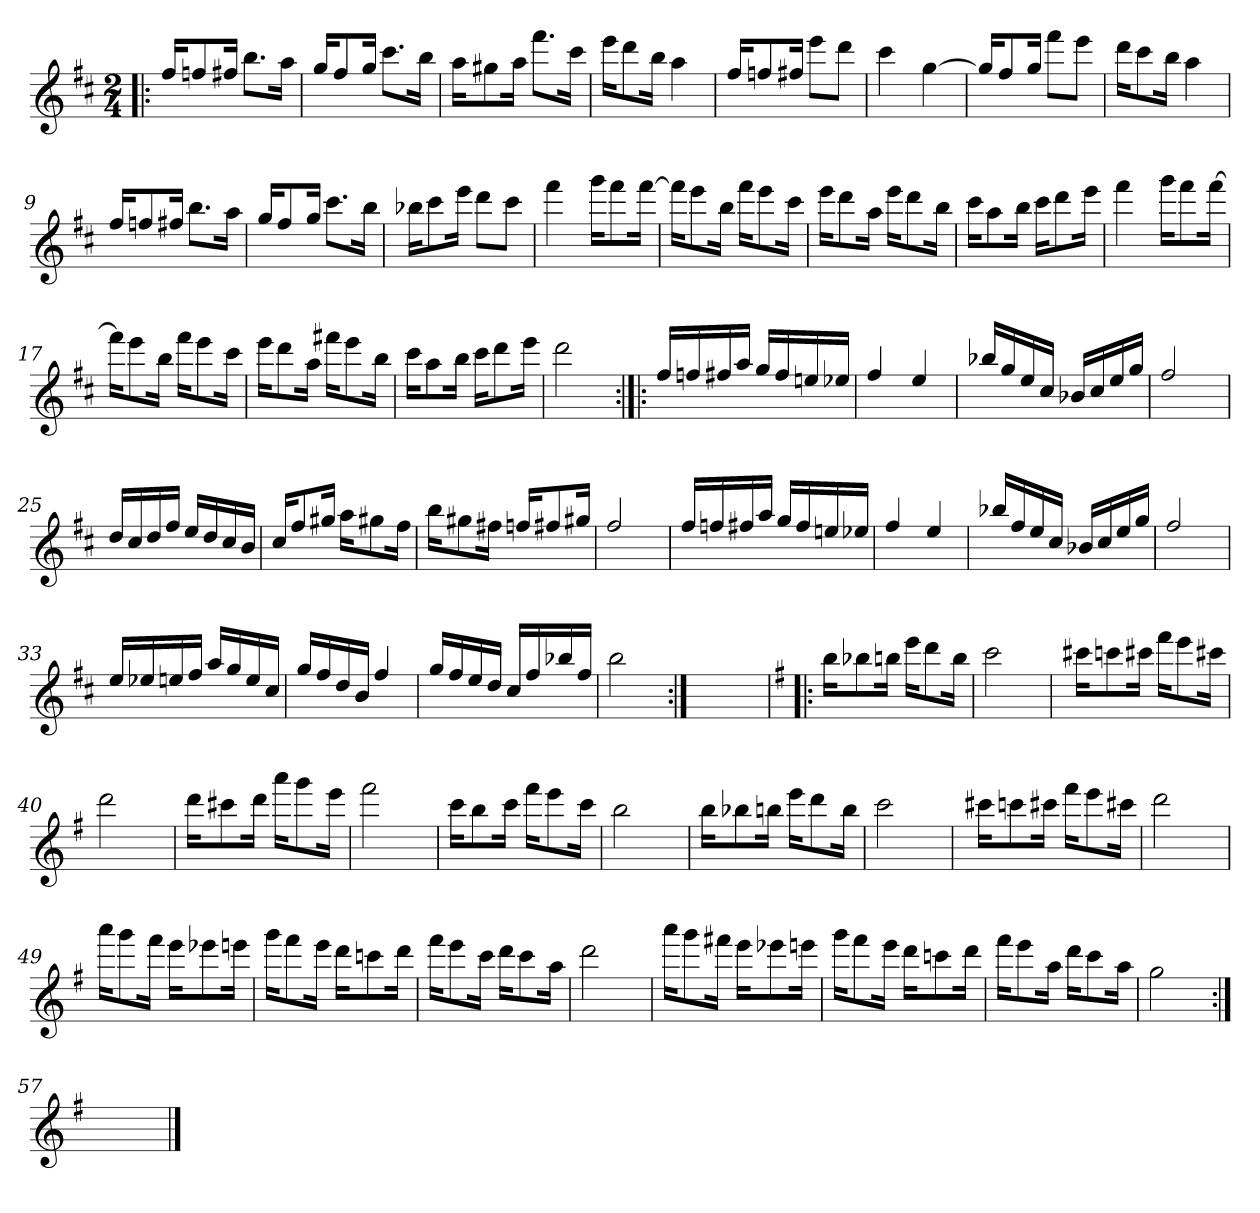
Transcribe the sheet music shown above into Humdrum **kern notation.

**kern
*part1
*staff1
*clefG2
*k[f#c#]
*D:
*M2/4
=1!|:
16ff#/KL
8ffn/
16ff#X/Jk
8.bb\L
16aa\Jk
=2
16gg/KL
8ff#/
16gg/Jk
8.ccc#\L
16bb\Jk
=3
16aa\KL
8gg#X\
16aa\Jk
8.fff#\L
16ccc#\Jk
=4
16eee\KL
8ddd\
16bb\Jk
4aa\
=5
16ff#/KL
8ffn/
16ff#X/Jk
8eee\L
8ddd\J
!!LO:LB:g=z
=6
4ccc#\
[4gg\
=7
16gg/KL]
8ff#/
16gg/Jk
8fff#\L
8eee\J
=8
16ddd\KL
8ccc#\
16bb\Jk
4aa\
=9
16ff#/KL
8ffn/
16ff#X/Jk
8.bb\L
16aa\Jk
=10
16gg/KL
8ff#/
16gg/Jk
8.ccc#\L
16bb\Jk
!!LO:LB:g=z
=11
16bb-X\KL
8ccc#\
16eee\Jk
8ddd\L
8ccc#\J
=12
4fff#\
16ggg\KL
8fff#\
[16fff#\Jk
=13
16fff#\KL]
8eee\
16bb\Jk
16fff#\KL
8eee\
16ccc#\Jk
=14
16eee\KL
8ddd\
16aa\Jk
16eee\KL
8ddd\
16bb\Jk
=15
16ccc#\KL
8aa\
16bb\Jk
16ccc#\KL
8ddd\
16eee\Jk
!!LO:LB:g=z
=16
4fff#\
16ggg\KL
8fff#\
[16fff#\Jk
=17
16fff#\KL]
8eee\
16bb\Jk
16fff#\KL
8eee\
16ccc#\Jk
=18
16eee\KL
8ddd\
16aa\Jk
16fff#X\KL
8eee\
16bb\Jk
=19
16ccc#\KL
8aa\
16bb\Jk
16ccc#\KL
8ddd\
16eee\Jk
=20
2ddd\
!!LO:LB:g=z
=21:|!|:
16ff#/LL
16ffn/
16ff#X/
16aa/JJ
16gg/LL
16ff#/
16een/
16ee-X/JJ
=22
4ff#/
4ee/
=23
16bb-X/LL
16gg/
16ee/
16cc#/JJ
16b-X/LL
16cc#/
16ee/
16gg/JJ
=24
2ff#/
!!LO:LB:g=z
=25
16dd/LL
16cc#/
16dd/
16ff#/JJ
16ee/LL
16dd/
16cc#/
16b/JJ
=26
16cc#/KL
8ff#/
16gg#X/Jk
16aa\KL
8gg#X\
16ff#\Jk
=27
16bb\KL
8gg#X\
16ff#X\Jk
16ffn/KL
8ff#X/
16gg#X/Jk
=28
2ff#/
!!LO:LB:g=z
=29
16ff#/LL
16ffn/
16ff#X/
16aa/JJ
16gg/LL
16ff#/
16een/
16ee-X/JJ
=30
4ff#/
4ee/
=31
16bb-X/LL
16ff#/
16ee/
16cc#/JJ
16b-X/LL
16cc#/
16ee/
16gg/JJ
=32
2ff#/
!!LO:LB:g=z
=33
16ee/LL
16ee-X/
16een/
16ff#/JJ
16aa/LL
16gg/
16ee/
16cc#/JJ
=34
16gg/LL
16ff#/
16dd/
16b/JJ
4ff#/
=35
16gg/LL
16ff#/
16ee/
16dd/JJ
16cc#/LL
16ff#/
16bb-X/
16ff#/JJ
=36
2bb\
=36X361:|!
2ryy
!!LO:LB:g=z
=37!|:
*k[f#]
*G:
16bb\KL
8bb-X\
16bbn\Jk
16eee\KL
8ddd\
16bb\Jk
=38
2ccc\
=39
16ccc#X\KL
8cccn\
16ccc#X\Jk
16fff#\KL
8eee\
16ccc#X\Jk
=40
2ddd\
=41
16ddd\KL
8ccc#X\
16ddd\Jk
16aaa\KL
8ggg\
16eee\Jk
!!LO:PB:g=z
=42
2fff#\
=43
16ccc\KL
8bb\
16ccc\Jk
16fff#\KL
8eee\
16ccc\Jk
=44
2bb\
=45
16bb\KL
8bb-X\
16bbn\Jk
16eee\KL
8ddd\
16bb\Jk
=46
2ccc\
=47
16ccc#X\KL
8cccn\
16ccc#X\Jk
16fff#\KL
8eee\
16ccc#X\Jk
!!LO:LB:g=z
=48
2ddd\
=49
16aaa\KL
8ggg\
16fff#\Jk
16eee\KL
8eee-X\
16eeen\Jk
=50
16ggg\KL
8fff#\
16eee\Jk
16ddd\KL
8cccn\
16ddd\Jk
=51
16fff#\KL
8eee\
16ccc\Jk
16ddd\KL
8ccc\
16aa\Jk
=52
2ddd\
!!LO:LB:g=z
=53
16aaa\KL
8ggg\
16fff#X\Jk
16eee\KL
8eee-X\
16eeen\Jk
=54
16ggg\KL
8fff#\
16eee\Jk
16ddd\KL
8cccn\
16ddd\Jk
=55
16fff#\KL
8eee\
16aa\Jk
16ddd\KL
8ccc\
16aa\Jk
=56
2gg\
=57:|!
2ryy
==
*-
